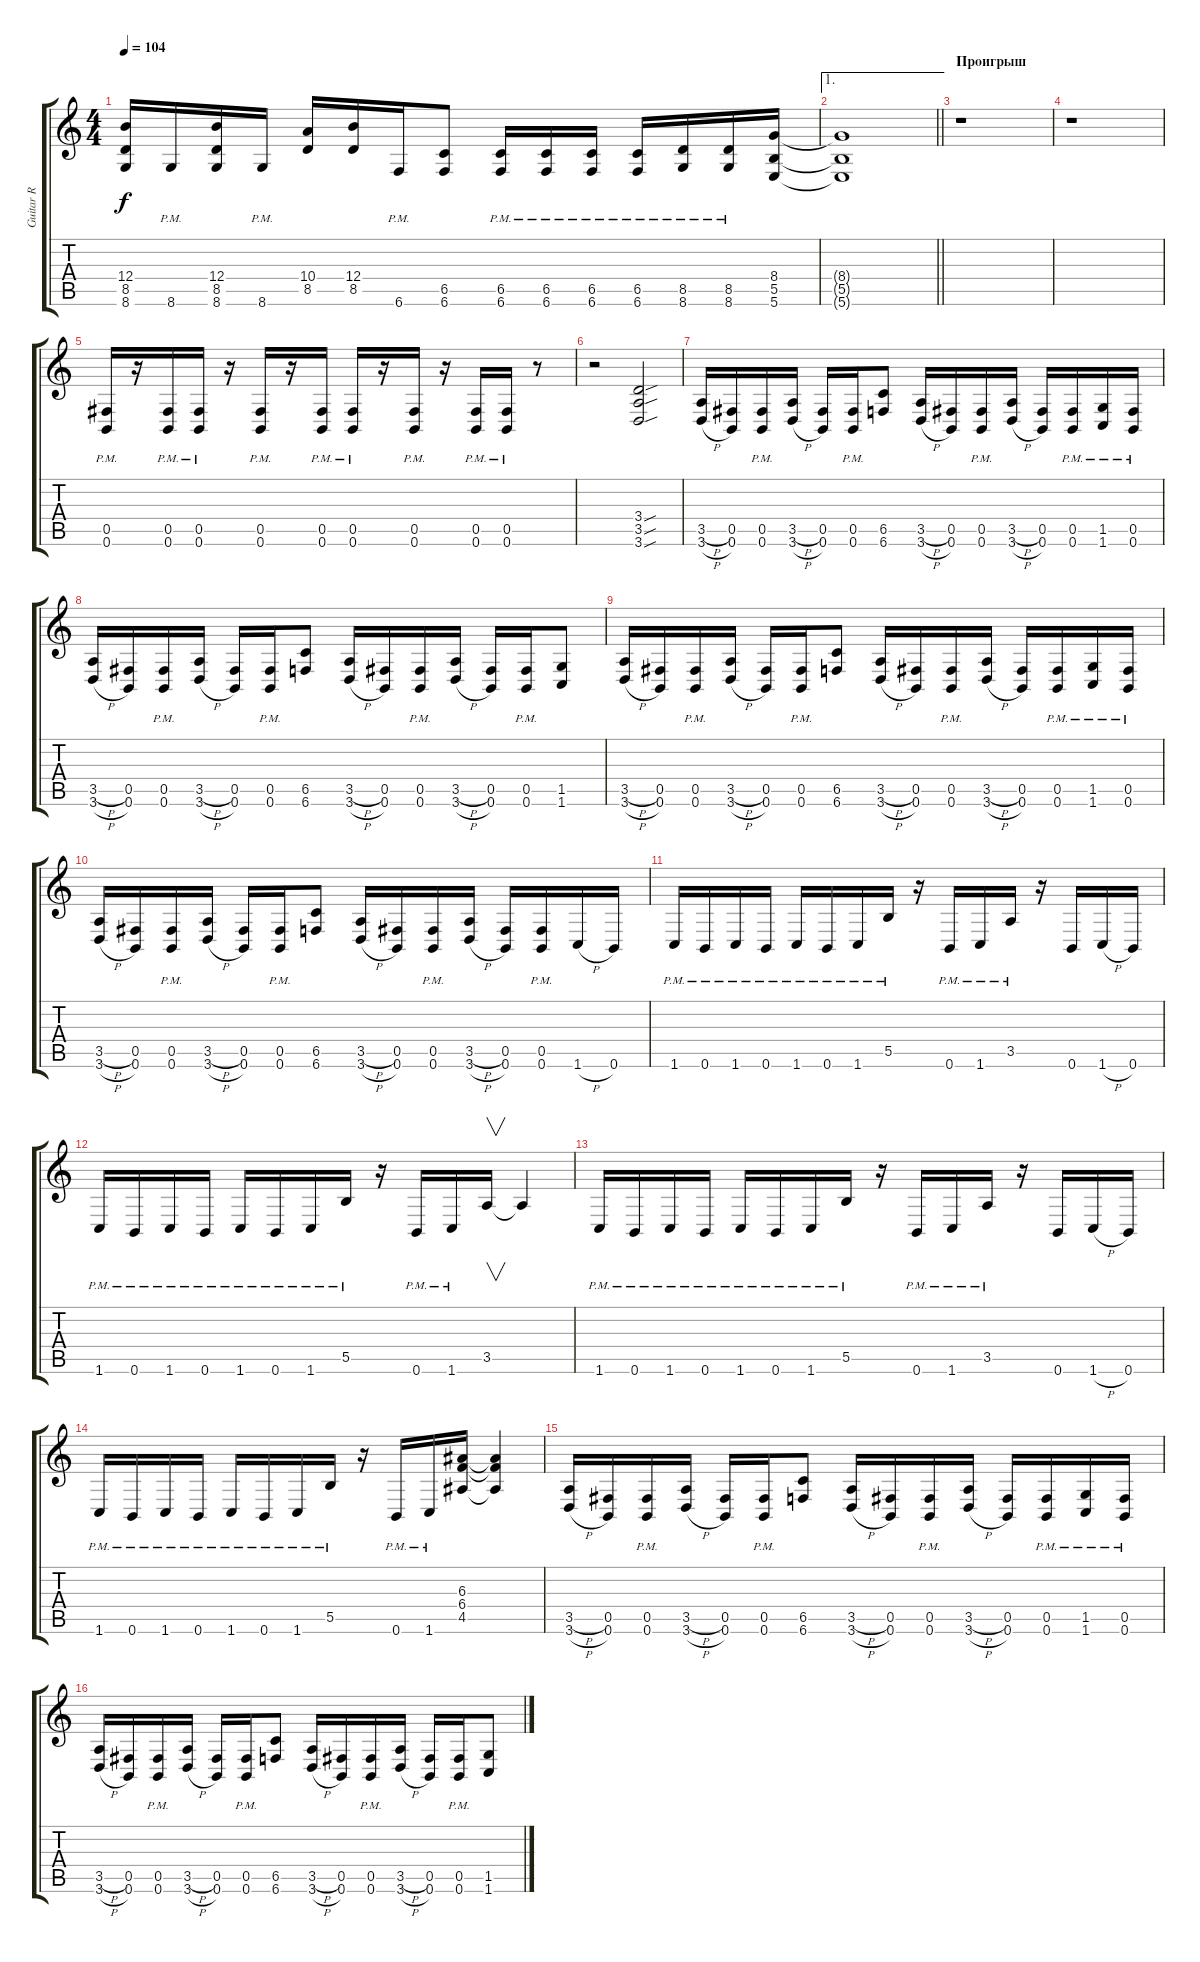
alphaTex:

\track ("Guitar R" "Guitar R") {instrument distortionguitar}
\staff {score tabs}
\tuning (Db4 Ab3 E3 B2 Gb2 B1) {hide}
\ts (4 4)
\tempo 104
\clef g2
\ks c
(12.4{t} 8.5{t} 8.6{t}).16{dy f} 8.6{pm}.16 (12.4 8.5 8.6).16 8.6{pm}.16 (10.4 8.5).16 (12.4 8.5).16 6.6{pm}.16 (6.5 6.6).8 (6.5{pm} 6.6{pm}).16 (6.5{pm} 6.6{pm}).16 (6.5{pm} 6.6{pm}).16 (6.5{pm} 6.6{pm}).16 (8.5{pm} 8.6{pm}).16 (8.5{pm} 8.6{pm}).16 (8.4 5.5 5.6).16 |
\ae 1
\barLineRight lightlight
(8.4{t} 5.5{t} 5.6{t}).1 |
\section ("" "Проигрыш")
r.1 |
r.1 |
(0.5{pm} 0.6{pm}).16{balance 8} r.16 (0.5{pm} 0.6{pm}).16 (0.5{pm} 0.6{pm}).16 r.16 (0.5{pm} 0.6{pm}).16 r.16 (0.5{pm} 0.6{pm}).16 (0.5{pm} 0.6{pm}).16 r.16 (0.5{pm} 0.6{pm}).16 r.16 (0.5{pm} 0.6{pm}).16 (0.5{pm} 0.6{pm}).16 r.8 |
r.2 (3.4{sou} 3.5{sou} 3.6{sou}).2 |
(3.5{h} 3.6{h}).16{balance 13} (0.5 0.6).16 (0.5{pm} 0.6{pm}).16 (3.5{h} 3.6{h}).16 (0.5 0.6).16 (0.5{pm} 0.6{pm}).16 (6.5 6.6).8 (3.5{h} 3.6{h}).16 (0.5 0.6).16 (0.5{pm} 0.6{pm}).16 (3.5{h} 3.6{h}).16 (0.5 0.6).16 (0.5{pm} 0.6{pm}).16 (1.5{pm} 1.6{pm}).16 (0.5{pm} 0.6{pm}).16 |
(3.5{h} 3.6{h}).16 (0.5 0.6).16 (0.5{pm} 0.6{pm}).16 (3.5{h} 3.6{h}).16 (0.5 0.6).16 (0.5{pm} 0.6{pm}).16 (6.5 6.6).8 (3.5{h} 3.6{h}).16 (0.5 0.6).16 (0.5{pm} 0.6{pm}).16 (3.5{h} 3.6{h}).16 (0.5 0.6).16 (0.5{pm} 0.6{pm}).16 (1.5 1.6).8 |
(3.5{h} 3.6{h}).16 (0.5 0.6).16 (0.5{pm} 0.6{pm}).16 (3.5{h} 3.6{h}).16 (0.5 0.6).16 (0.5{pm} 0.6{pm}).16 (6.5 6.6).8 (3.5{h} 3.6{h}).16 (0.5 0.6).16 (0.5{pm} 0.6{pm}).16 (3.5{h} 3.6{h}).16 (0.5 0.6).16 (0.5{pm} 0.6{pm}).16 (1.5{pm} 1.6{pm}).16 (0.5{pm} 0.6{pm}).16 |
(3.5{h} 3.6{h}).16 (0.5 0.6).16 (0.5{pm} 0.6{pm}).16 (3.5{h} 3.6{h}).16 (0.5 0.6).16 (0.5{pm} 0.6{pm}).16 (6.5 6.6).8 (3.5{h} 3.6{h}).16 (0.5 0.6).16 (0.5{pm} 0.6{pm}).16 (3.5{h} 3.6{h}).16 (0.5 0.6).16 (0.5{pm} 0.6{pm}).16 1.6{h}.16 0.6.16 |
1.6{pm}.16 0.6{pm}.16 1.6{pm}.16 0.6{pm}.16 1.6{pm}.16 0.6{pm}.16 1.6{pm}.16 5.5{pm}.16 r.16 0.6{pm}.16 1.6{pm}.16 3.5{pm}.16 r.16 0.6.16 1.6{h}.16 0.6.16 |
1.6{pm}.16 0.6{pm}.16 1.6{pm}.16 0.6{pm}.16 1.6{pm}.16 0.6{pm}.16 1.6{pm}.16 5.5{pm}.16 r.16 0.6{pm}.16 1.6{pm}.16 3.5.16{v} 3.5{t}.4 |
1.6{pm}.16 0.6{pm}.16 1.6{pm}.16 0.6{pm}.16 1.6{pm}.16 0.6{pm}.16 1.6{pm}.16 5.5{pm}.16 r.16 0.6{pm}.16 1.6{pm}.16 3.5{pm}.16 r.16 0.6.16 1.6{h}.16 0.6.16 |
1.6{pm}.16 0.6{pm}.16 1.6{pm}.16 0.6{pm}.16 1.6{pm}.16 0.6{pm}.16 1.6{pm}.16 5.5{pm}.16 r.16 0.6{pm}.16 1.6{pm}.16 (6.3 6.4 4.5).16 (6.3{t} 6.4{t} 4.5{t}).4 |
(3.5{h} 3.6{h}).16 (0.5 0.6).16 (0.5{pm} 0.6{pm}).16 (3.5{h} 3.6{h}).16 (0.5 0.6).16 (0.5{pm} 0.6{pm}).16 (6.5 6.6).8 (3.5{h} 3.6{h}).16 (0.5 0.6).16 (0.5{pm} 0.6{pm}).16 (3.5{h} 3.6{h}).16 (0.5 0.6).16 (0.5{pm} 0.6{pm}).16 (1.5{pm} 1.6{pm}).16 (0.5{pm} 0.6{pm}).16 |
(3.5{h} 3.6{h}).16 (0.5 0.6).16 (0.5{pm} 0.6{pm}).16 (3.5{h} 3.6{h}).16 (0.5 0.6).16 (0.5{pm} 0.6{pm}).16 (6.5 6.6).8 (3.5{h} 3.6{h}).16 (0.5 0.6).16 (0.5{pm} 0.6{pm}).16 (3.5{h} 3.6{h}).16 (0.5 0.6).16 (0.5{pm} 0.6{pm}).16 (1.5 1.6).8
